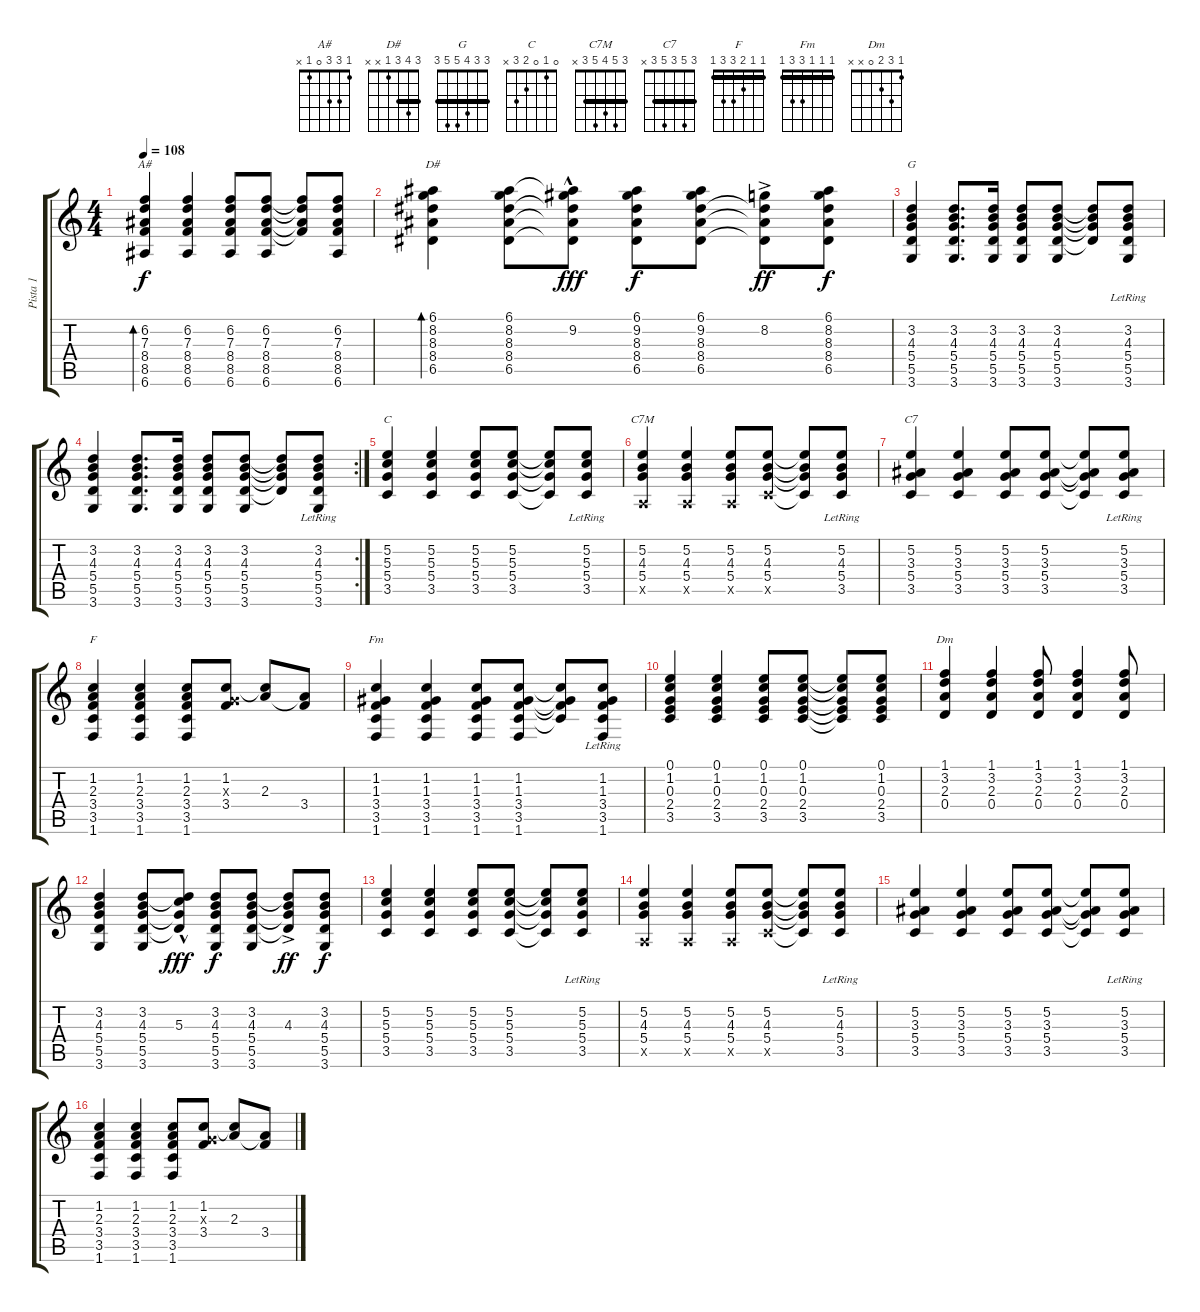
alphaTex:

\track ("Pista 1" "Pista 1") {instrument electricguitarclean}
\staff {score tabs}
\tuning (E4 B3 G3 D3 A2 E2) {hide}
\chord ("A#" 1 3 3 0 1 x)
\chord ("D#" 3 4 3 1 x x) {barre 3}
\chord ("G" 3 3 4 5 5 3) {barre 3}
\chord ("C" 0 1 0 2 3 x)
\chord ("C7M" 3 5 4 5 3 x) {barre 3}
\chord ("C7" 3 5 3 5 3 x) {barre 3}
\chord ("F" 1 1 2 3 3 1) {barre 1}
\chord ("Fm" 1 1 1 3 3 1) {barre 1}
\chord ("Dm" 1 3 2 0 x x)
\ts (4 4)
\tempo 108
\clef g2
\ks c
(6.2 7.3 8.4 8.5 6.6).4{bd 60 ch "A#" dy f} (6.2 7.3 8.4 8.5 6.6).4 (6.2 7.3 8.4 8.5 6.6).8 (6.2 7.3 8.4 8.5 6.6).8 (6.2{t} 7.3{t} 8.4{t} 8.5{t}).8 (6.2 7.3 8.4 8.5 6.6).8 |
(6.1 8.2 8.3 8.4 6.5).4{bd 60 ch "D#"} (6.1 8.2 8.3 8.4 6.5).8 (6.1{t} 9.2{hac} 8.3{t} 8.4{t} 6.5{t}).8{dy fff} (6.1 9.2 8.3 8.4 6.5).8{dy f} (6.1 9.2 8.3 8.4 6.5).8 (8.2{ac} 8.3{t} 8.4{t} 6.5{t}).8{dy ff} (6.1 8.2 8.3 8.4 6.5).8{dy f} |
(3.2 4.3 5.4 5.5 3.6).4{ch "G"} (3.2 4.3 5.4 5.5 3.6).8{d} (3.2 4.3 5.4 5.5 3.6).16 (3.2 4.3 5.4 5.5 3.6).8 (3.2 4.3 5.4 5.5 3.6).8 (3.2{t} 4.3{t} 5.4{t} 5.5{t}).8 (3.2 4.3{lr} 5.4 5.5 3.6).8 |
\rc 2
(3.2 4.3 5.4 5.5 3.6).4 (3.2 4.3 5.4 5.5 3.6).8{d} (3.2 4.3 5.4 5.5 3.6).16 (3.2 4.3 5.4 5.5 3.6).8 (3.2 4.3 5.4 5.5 3.6).8 (3.2{t} 4.3{t} 5.4{t} 5.5{t}).8 (3.2 4.3{lr} 5.4 5.5 3.6).8 |
(5.2 5.3 5.4 3.5).4{ch "C"} (5.2 5.3 5.4 3.5).4 (5.2 5.3 5.4 3.5).8 (5.2 5.3 5.4 3.5).8 (5.2{t} 5.3{t} 5.4{t} 3.5{t}).8 (5.2 5.3{lr} 5.4 3.5).8 |
(5.2 4.3 5.4 0.5{x}).4{ch "C7M"} (5.2 4.3 5.4 0.5{x}).4 (5.2 4.3 5.4 0.5{x}).8 (5.2 4.3 5.4 3.5{x}).8 (5.2{t} 4.3{t} 5.4{t} 3.5{t}).8 (5.2 4.3{lr} 5.4 3.5).8 |
(5.2 3.3 5.4 3.5).4{ch "C7"} (5.2 3.3 5.4 3.5).4 (5.2 3.3 5.4 3.5).8 (5.2 3.3 5.4 3.5).8 (5.2{t} 3.3{t} 5.4{t} 3.5{t}).8 (5.2 3.3{lr} 5.4 3.5).8 |
(1.2 2.3 3.4 3.5 1.6).4{ch "F"} (1.2 2.3 3.4 3.5 1.6).4 (1.2 2.3 3.4 3.5 1.6).8 (1.2 0.3{x} 3.4).8 (1.2{t} 2.3).8 (2.3{t} 3.4).8 |
(1.2 1.3 3.4 3.5 1.6).4{ch "Fm"} (1.2 1.3 3.4 3.5 1.6).4 (1.2 1.3 3.4 3.5 1.6).8 (1.2 1.3 3.4 3.5 1.6).8 (1.2{t} 1.3{t} 3.4{t} 3.5{t}).8 (1.2 1.3{lr} 3.4 3.5 1.6).8 |
(0.1 1.2 0.3 2.4 3.5).4 (0.1 1.2 0.3 2.4 3.5).4 (0.1 1.2 0.3 2.4 3.5).8 (0.1 1.2 0.3 2.4 3.5).8 (0.1{t} 1.2{t} 0.3{t} 2.4{t} 3.5{t}).8 (0.1 1.2 0.3 2.4 3.5).8 |
(1.1 3.2 2.3 0.4).4{ch "Dm"} (1.1 3.2 2.3 0.4).4 (1.1 3.2 2.3 0.4).8 (1.1 3.2 2.3 0.4).4 (1.1 3.2 2.3 0.4).8 |
(3.2 4.3 5.4 5.5 3.6).4 (3.2 4.3 5.4 5.5 3.6).8 (3.2{t} 5.3{hac} 5.4{t} 5.5{t}).8{dy fff} (3.2 4.3 5.4 5.5 3.6).8{dy f} (3.2 4.3 5.4 5.5 3.6).8 (3.2{t} 4.3{ac} 5.4{t} 5.5{t}).8{dy ff} (3.2 4.3 5.4 5.5 3.6).8{dy f} |
(5.2 5.3 5.4 3.5).4 (5.2 5.3 5.4 3.5).4 (5.2 5.3 5.4 3.5).8 (5.2 5.3 5.4 3.5).8 (5.2{t} 5.3{t} 5.4{t} 3.5{t}).8 (5.2 5.3{lr} 5.4 3.5).8 |
(5.2 4.3 5.4 0.5{x}).4 (5.2 4.3 5.4 0.5{x}).4 (5.2 4.3 5.4 0.5{x}).8 (5.2 4.3 5.4 3.5{x}).8 (5.2{t} 4.3{t} 5.4{t} 3.5{t}).8 (5.2 4.3{lr} 5.4 3.5).8 |
(5.2 3.3 5.4 3.5).4 (5.2 3.3 5.4 3.5).4 (5.2 3.3 5.4 3.5).8 (5.2 3.3 5.4 3.5).8 (5.2{t} 3.3{t} 5.4{t} 3.5{t}).8 (5.2 3.3{lr} 5.4 3.5).8 |
(1.2 2.3 3.4 3.5 1.6).4 (1.2 2.3 3.4 3.5 1.6).4 (1.2 2.3 3.4 3.5 1.6).8 (1.2 0.3{x} 3.4).8 (1.2{t} 2.3).8 (2.3{t} 3.4).8
